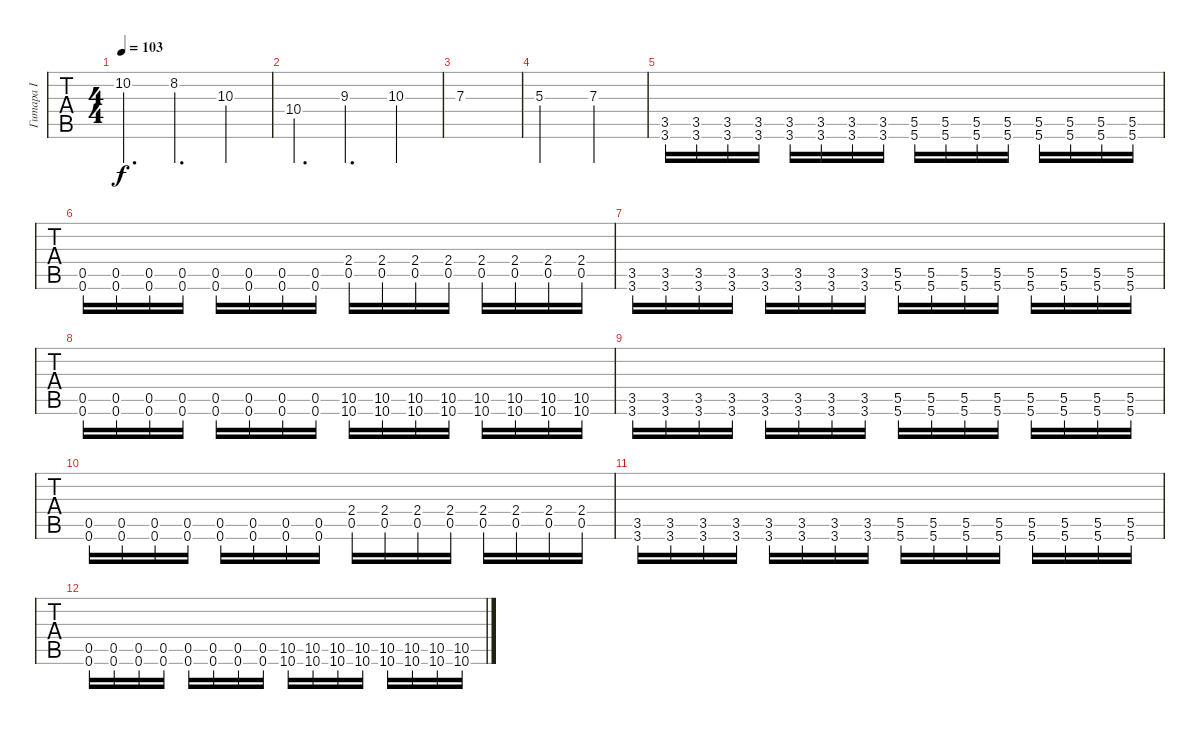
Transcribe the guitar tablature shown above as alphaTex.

\track ("Гитара I" "Гитара I") {instrument overdrivenguitar}
\staff {tabs}
\tuning (E4 B3 G3 D3 A2 D2) {hide}
\ts (4 4)
\tempo 103
\clef g2
\ks c
10.2.4{d dy f} 8.2.4{d} 10.3.4 |
10.4.4{d} 9.3.4{d} 10.3.4 |
7.3.1 |
5.3.2 7.3.2 |
(3.5 3.6).16{instrument overdrivenguitar} (3.5 3.6).16 (3.5 3.6).16 (3.5 3.6).16 (3.5 3.6).16 (3.5 3.6).16 (3.5 3.6).16 (3.5 3.6).16 (5.5 5.6).16 (5.5 5.6).16 (5.5 5.6).16 (5.5 5.6).16 (5.5 5.6).16 (5.5 5.6).16 (5.5 5.6).16 (5.5 5.6).16 |
(0.5 0.6).16 (0.5 0.6).16 (0.5 0.6).16 (0.5 0.6).16 (0.5 0.6).16 (0.5 0.6).16 (0.5 0.6).16 (0.5 0.6).16 (2.4 0.5).16 (2.4 0.5).16 (2.4 0.5).16 (2.4 0.5).16 (2.4 0.5).16 (2.4 0.5).16 (2.4 0.5).16 (2.4 0.5).16 |
(3.5 3.6).16 (3.5 3.6).16 (3.5 3.6).16 (3.5 3.6).16 (3.5 3.6).16 (3.5 3.6).16 (3.5 3.6).16 (3.5 3.6).16 (5.5 5.6).16 (5.5 5.6).16 (5.5 5.6).16 (5.5 5.6).16 (5.5 5.6).16 (5.5 5.6).16 (5.5 5.6).16 (5.5 5.6).16 |
(0.5 0.6).16 (0.5 0.6).16 (0.5 0.6).16 (0.5 0.6).16 (0.5 0.6).16 (0.5 0.6).16 (0.5 0.6).16 (0.5 0.6).16 (10.5 10.6).16 (10.5 10.6).16 (10.5 10.6).16 (10.5 10.6).16 (10.5 10.6).16 (10.5 10.6).16 (10.5 10.6).16 (10.5 10.6).16 |
(3.5 3.6).16 (3.5 3.6).16 (3.5 3.6).16 (3.5 3.6).16 (3.5 3.6).16 (3.5 3.6).16 (3.5 3.6).16 (3.5 3.6).16 (5.5 5.6).16 (5.5 5.6).16 (5.5 5.6).16 (5.5 5.6).16 (5.5 5.6).16 (5.5 5.6).16 (5.5 5.6).16 (5.5 5.6).16 |
(0.5 0.6).16 (0.5 0.6).16 (0.5 0.6).16 (0.5 0.6).16 (0.5 0.6).16 (0.5 0.6).16 (0.5 0.6).16 (0.5 0.6).16 (2.4 0.5).16 (2.4 0.5).16 (2.4 0.5).16 (2.4 0.5).16 (2.4 0.5).16 (2.4 0.5).16 (2.4 0.5).16 (2.4 0.5).16 |
(3.5 3.6).16 (3.5 3.6).16 (3.5 3.6).16 (3.5 3.6).16 (3.5 3.6).16 (3.5 3.6).16 (3.5 3.6).16 (3.5 3.6).16 (5.5 5.6).16 (5.5 5.6).16 (5.5 5.6).16 (5.5 5.6).16 (5.5 5.6).16 (5.5 5.6).16 (5.5 5.6).16 (5.5 5.6).16 |
(0.5 0.6).16 (0.5 0.6).16 (0.5 0.6).16 (0.5 0.6).16 (0.5 0.6).16 (0.5 0.6).16 (0.5 0.6).16 (0.5 0.6).16 (10.5 10.6).16 (10.5 10.6).16 (10.5 10.6).16 (10.5 10.6).16 (10.5 10.6).16 (10.5 10.6).16 (10.5 10.6).16 (10.5 10.6).16
